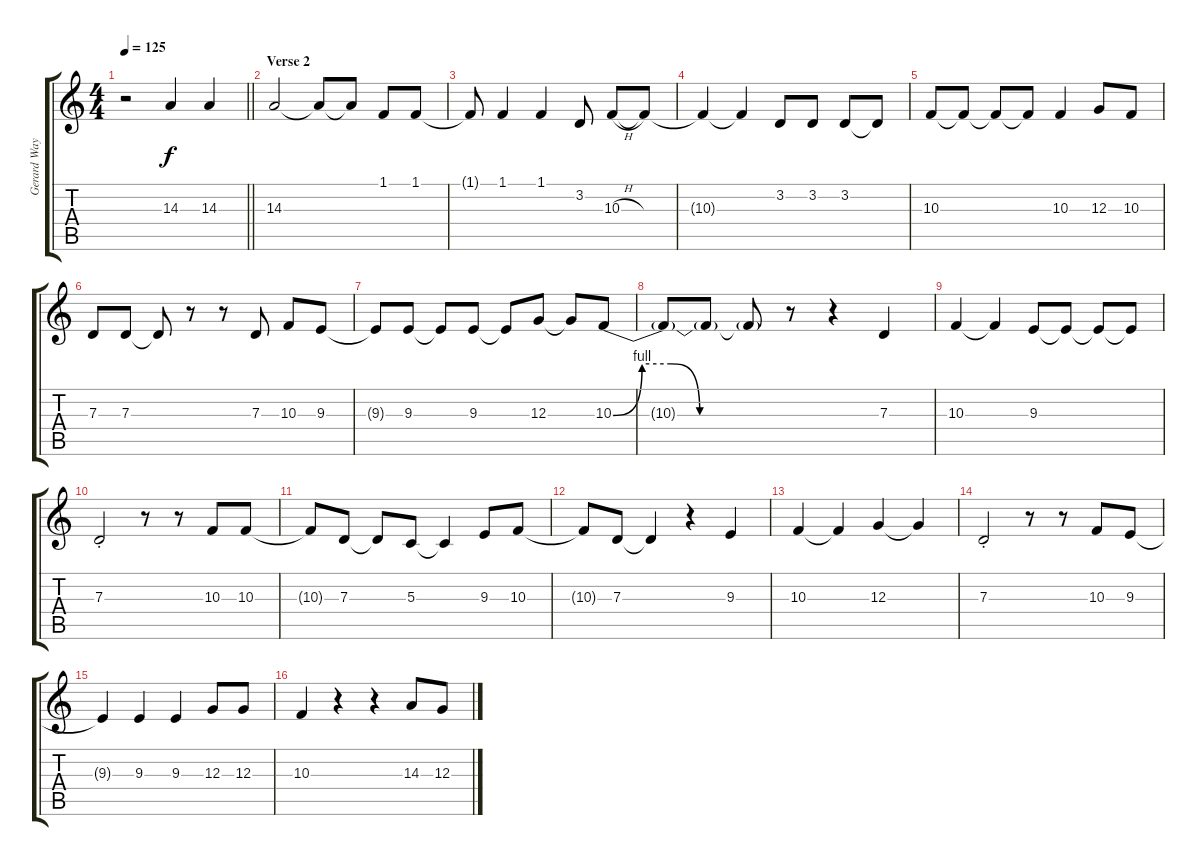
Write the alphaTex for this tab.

\track ("Gerard Way" "Gerard Way") {instrument lead6voice}
\staff {score tabs}
\tuning (E4 B3 G3 D3 A2 E2) {hide}
\ts (4 4)
\tempo 125
\clef g2
\barLineRight lightlight
\ks c
r.2{dy f volume 16} 14.3.4 14.3.4 |
\section ("" "Verse 2")
14.3.2 14.3{t}.8 14.3{t}.8 1.1.8 1.1.8 |
1.1{t}.8 1.1.4 1.1.4 3.2.8 10.3{h}.8 10.3{t}.8 |
10.3{t}.4 10.3{t}.4 3.2.8 3.2.8 3.2.8 3.2{t}.8 |
10.3.8 10.3{t}.8 10.3{t}.8 10.3{t}.8 10.3.4 12.3.8 10.3.8 |
7.3.8 7.3.8 7.3{t}.8 r.8 r.8 7.3.8 10.3.8 9.3.8 |
9.3{t}.8 9.3.8 9.3{t}.8 9.3.8 9.3{t}.8 12.3.8 12.3{t}.8 10.3{be (custom 0 0 10 4 20 4 30 0 60 0)}.8 |
10.3{t}.8 10.3{t}.8 10.3{t}.8 r.8 r.4 7.3.4 |
10.3.4 10.3{t}.4 9.3.8 9.3{t}.8 9.3{t}.8 9.3{t}.8 |
7.3{st}.2 r.8 r.8 10.3.8 10.3.8 |
10.3{t}.8 7.3.8 7.3{t}.8 5.3.8 5.3{t}.4 9.3.8 10.3.8 |
10.3{t}.8 7.3.8 7.3{t}.4 r.4 9.3.4 |
10.3.4 10.3{t}.4 12.3.4 12.3{t}.4 |
7.3{st}.2 r.8 r.8 10.3.8 9.3.8 |
9.3{t}.4 9.3.4 9.3.4 12.3.8 12.3.8 |
10.3.4 r.4 r.4 14.3.8 12.3.8
